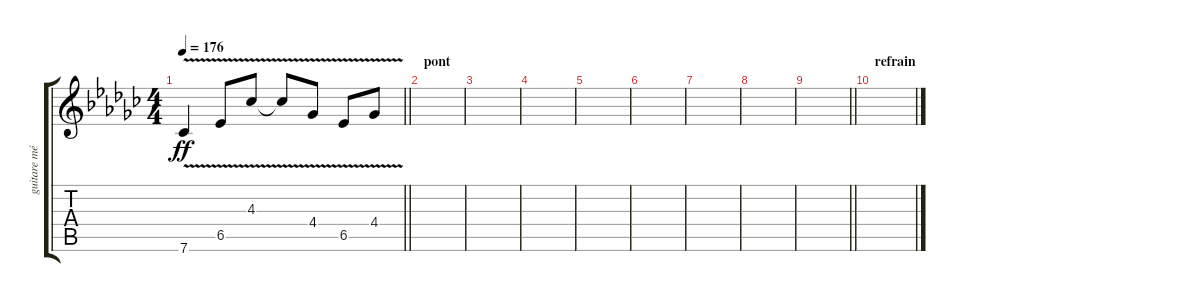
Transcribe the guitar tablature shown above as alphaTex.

\track ("guitare mélodique" "guitare mé") {instrument electricguitarjazz}
\staff {score tabs}
\tuning (E4 B3 G3 D3 A2 E2) {hide}
\ts (4 4)
\tempo 176
\clef g2
\barLineRight lightlight
\ks gb
7.6{v}.4{dy ff} 6.5{v}.8 4.3{v}.8 4.3{t}.8 4.4{v}.8 6.5{v}.8 4.4{v}.8 |
\section ("" "pont")
|
|
|
|
|
|
|
\barLineRight lightlight
|
\section ("" "refrain")
